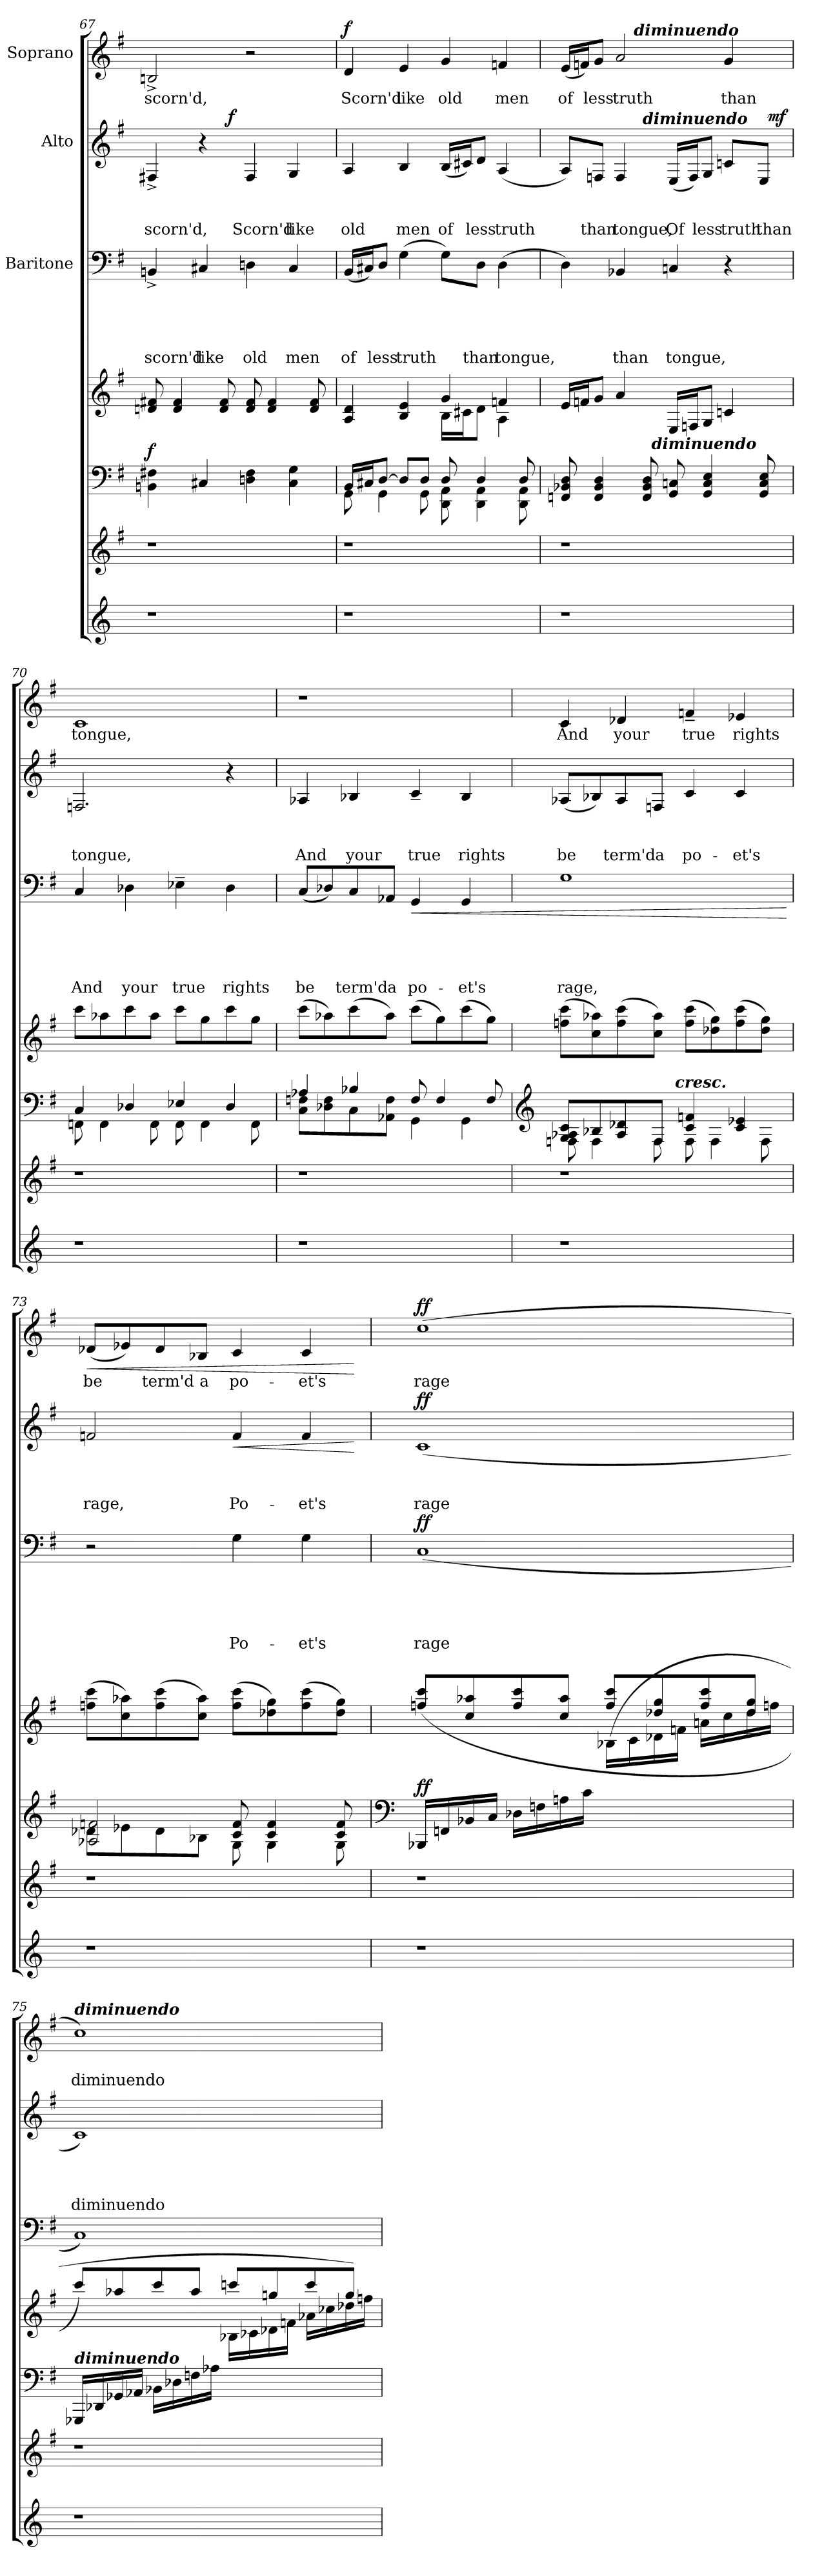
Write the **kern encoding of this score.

**kern	**kern	**kern	**kern	**dynam	**kern	**text	**text	**text	**text	**text	**dynam	**kern	**text	**text	**text	**text	**dynam	**kern	**text	**text	**dynam
*part6	*part5	*part4	*part4	*part4	*part3	*part3	*part3	*part3	*part3	*part3	*part3	*part2	*part2	*part2	*part2	*part2	*part2	*part1	*part1	*part1	*part1
*staff7	*staff6	*staff5	*staff4	*staff4/5	*staff3	*staff3	*staff3	*staff3	*staff3	*staff3	*staff3	*staff2	*staff2	*staff2	*staff2	*staff2	*staff2	*staff1	*staff1	*staff1	*staff1
*	*	*	*	*	*I"Baritone	*	*	*	*	*	*	*I"Alto	*	*	*	*	*	*I"Soprano	*	*	*
!!LO:PB:g=z
*clefG2	*clefG2	*clefF4	*clefG2	*	*clefF4	*	*	*	*	*	*	*clefG2	*	*	*	*	*	*clefG2	*	*	*
*	*ITrd-3c-5	*ITrd-3c-5	*ITrd-3c-5	*	*ITrd-3c-5	*	*	*	*	*	*	*ITrd-3c-5	*	*	*	*	*	*ITrd-3c-5	*	*	*
*k[]	*k[]	*k[]	*k[]	*	*k[]	*	*	*	*	*	*	*k[]	*	*	*	*	*	*k[]	*	*	*
*C:	*C:	*C:	*C:	*	*C:	*	*	*	*	*	*	*C:	*	*	*	*	*	*C:	*	*	*
=67	=67	=67	=67	=67	=67	=67	=67	=67	=67	=67	=67	=67	=67	=67	=67	=67	=67	=67	=67	=67	=67
!	!	!	!	!LO:DY:a=2	!	!	!	!	!	!LO:LY:b	!	!	!	!	!LO:LY:b	!	!	!	!LO:LY:b	!	!
*	*	*	*	*	*	*	*	*	*	*	*	*^	*	*	*	*	*	*	*	*	*
1r	1r	4En\ 4Bn\	8gn/ 8bn/	f	4En^</	.	.	.	.	scorn'd	.	4Bn^</	4ryy	.	.	scorn'd,	.	.	2en^</	scorn'd,	.	.
.	.	.	4g/ 4b/	.	.	.	.	.	.	.	.	.	.	.	.	.	.	.	.	.	.	.
!	!	!	!	!	!	!	!	!	!	!LO:LY:b	!	!	!	!	!	!	!	!	!	!	!	!
.	.	4F#X/	.	.	4F#X/	.	.	.	.	like	.	4r	8ryy	.	.	.	.	.	.	.	.	.
.	.	.	8g/ 8b/	.	.	.	.	.	.	.	.	.	32ryy	.	.	.	.	.	.	.	.	.
!	!	!	!	!	!	!	!	!	!	!	!	!	!	!	!	!	!	!LO:DY:a	!	!	!	!
.	.	.	.	.	.	.	.	.	.	.	.	.	2ryy	.	.	.	.	f	.	.	.	.
!	!	!	!	!	!	!	!	!	!	!LO:LY:b	!	!	!	!	!	!LO:LY:b	!	!	!	!	!	!
.	.	4Gn\ 4B\	8g/ 8b/	.	4Gn\	.	.	.	.	old	.	4B/	.	.	.	Scorn'd	.	.	2r	.	.	.
.	.	.	4g/ 4b/	.	.	.	.	.	.	.	.	.	.	.	.	.	.	.	.	.	.	.
!	!	!	!	!	!	!	!	!	!	!LO:LY:b	!	!	!	!	!	!LO:LY:b	!	!	!	!	!	!
.	.	4F#\ 4c\	.	.	4F#/	.	.	.	.	men	.	4c/	.	.	.	like	.	.	.	.	.	.
.	.	.	8g/ 8b/	.	.	.	.	.	.	.	.	.	.	.	.	.	.	.	.	.	.	.
.	.	.	.	.	.	.	.	.	.	.	.	.	16.ryy	.	.	.	.	.	.	.	.	.
=68	=68	=68	=68	=68	=68	=68	=68	=68	=68	=68	=68	=68	=68	=68	=68	=68	=68	=68	=68	=68	=68	=68
*	*	*^	*^	*	*	*	*	*	*	*	*	*	*	*	*	*	*	*	*	*	*	*
!	!	!	!	!	!	!	!	!	!	!	!	!LO:LY:b	!	!	!	!	!	!LO:LY:b	!	!	!	!LO:LY:b	!	!LO:DY:a
*	*	*	*	*	*	*	*	*	*	*	*	*	*	*v	*v	*	*	*	*	*	*	*	*	*
1r	1r	16E/LL	8C\	4d/ 4g/	2ryy	.	(>16E/LL	.	.	.	.	of	.	4d/	.	.	old	.	.	4g/	Scorn'd	.	f
.	.	16F#X/J	.	.	.	.	16F#X/J)	.	.	.	.	.	.	.	.	.	.	.	.	.	.	.	.
!	!	!	!	!	!	!	!	!	!	!	!	!LO:LY:b	!	!	!	!	!	!	!	!	!	!	!
.	.	[>8G/J	4C\	.	.	.	8G/J	.	.	.	.	less	.	.	.	.	.	.	.	.	.	.	.
!	!	!	!	!	!	!	!	!	!	!	!	!LO:LY:b	!	!	!	!	!LO:LY:b	!	!	!	!LO:LY:b	!	!
.	.	8G/L]	.	4e/ 4a/	.	.	(>4c\	.	.	.	.	truth	.	4e/	.	.	men	.	.	4a/	like	.	.
.	.	8G/J	8C\	.	.	.	.	.	.	.	.	.	.	.	.	.	.	.	.	.	.	.	.
!	!	!	!	!	!	!	!	!	!	!	!	!	!	!	!	!	!LO:LY:b	!	!	!	!LO:LY:b	!	!
.	.	8GG\ 8D\	8G/	16e\LL	4cc/	.	8c\L)	.	.	.	.	.	.	(>16e/LL	.	.	of	.	.	4cc/	old	.	.
.	.	.	.	16f#X\J	.	.	.	.	.	.	.	.	.	16f#X/J)	.	.	.	.	.	.	.	.	.
!	!	!	!	!	!	!	!	!	!	!	!	!LO:LY:b	!	!	!	!	!LO:LY:b	!	!	!	!	!	!
.	.	4GG\ 4D\	4G/	8g\J	.	.	8G\J	.	.	.	.	than	.	8g/J	.	.	less	.	.	.	.	.	.
!	!	!	!	!	!	!	!	!	!	!	!	!LO:LY:b	!	!	!	!	!LO:LY:b	!	!	!	!LO:LY:b	!	!
.	.	.	.	4b-X/	4d\	.	(<4G\	.	.	.	.	tongue,	.	(4d/	.	.	truth	.	.	4b-X/	men	.	.
.	.	8GG\ 8D\	8G/	.	.	.	.	.	.	.	.	.	.	.	.	.	.	.	.	.	.	.	.
*	*	*	*	*v	*v	*	*	*	*	*	*	*	*	*	*	*	*	*	*	*	*	*	*
=69	=69	=69	=69	=69	=69	=69	=69	=69	=69	=69	=69	=69	=69	=69	=69	=69	=69	=69	=69	=69	=69	=69
!	!	!	!	!	!	!	!	!	!	!	!	!	!	!	!	!	!	!	!	!LO:LY:b	!	!
*	*	*	*	*	*	*	*	*	*	*	*	*	*^	*	*	*	*	*	*^	*	*	*
*	*	*	*	*	*	*	*	*	*	*	*	*	*	*^	*	*	*	*	*	*	*	*	*	*
1r	1r	8BB-X/ 8E-X/ 8G/	4ryy	16a/LL	.	4G\)	.	.	.	.	.	.	8d/L)	2ryy	4.ryy	.	.	.	.	.	(>16a/LL	4ryy	of	.	.
.	.	.	.	16b-X/J	.	.	.	.	.	.	.	.	.	.	.	.	.	.	.	.	16b-X/J)	.	.	.	.
!	!	!	!	!	!	!	!	!	!	!	!	!	!	!	!	!	!	!LO:LY:b	!	!	!	!	!LO:LY:b	!	!
.	.	4BB-/ 4E-/ 4G/	.	8cc/J	.	.	.	.	.	.	.	.	8B-X/J	.	.	.	.	than	.	.	8cc/J	.	less	.	.
!	!	!	!	!	!	!	!	!	!	!	!LO:LY:b	!	!	!	!	!	!	!LO:LY:b	!	!	!	!	!LO:LY:b	!	!
.	.	.	8ryy	4dd/	.	4E-X/	.	.	.	.	than	.	4B-/	.	.	.	.	tongue,	.	.	2dd/	16.ryy	truth	.	.
!	!	!	!	!	!	!	!	!	!	!	!	!	!	!	!	!	!	!	!	!	!	!LO:TX:a:Bi:t=diminuendo	!	!	!
.	.	.	.	.	.	.	.	.	.	.	.	.	.	.	.	.	.	.	.	.	.	2ryy	.	.	.
!	!	!	!	!	!	!	!	!	!	!	!	!	!	!	!LO:TX:a:Bi:t=diminuendo	!	!	!	!	!	!	!	!	!	!
.	.	8BB-/ 8E-/ 8G/	32ryy	.	.	.	.	.	.	.	.	.	.	.	2ryy	.	.	.	.	.	.	.	.	.	.
!	!	!	!LO:TX:a:Bi:t=diminuendo	!	!	!	!	!	!	!	!	!	!	!	!	!	!	!	!	!	!	!	!	!	!
.	.	.	2ryy	.	.	.	.	.	.	.	.	.	.	.	.	.	.	.	.	.	.	.	.	.	.
!	!	!	!	!	!	!	!	!	!	!	!LO:LY:b	!	!	!	!	!	!	!LO:LY:b	!	!	!	!	!	!	!
.	.	8C/ 8Fn/	.	16A/LL	.	4Fn/	.	.	.	.	tongue,	.	(>16A/LL	4ryy	.	.	.	Of	.	.	.	.	.	.	.
.	.	.	.	16B-X/J	.	.	.	.	.	.	.	.	16B-/J)	.	.	.	.	.	.	.	.	.	.	.	.
!	!	!	!	!	!	!	!	!	!	!	!	!	!	!	!	!	!	!LO:LY:b	!	!	!	!	!	!	!
.	.	4C/ 4F/ 4A/	.	8c/J	.	.	.	.	.	.	.	.	8c/J	.	.	.	.	less	.	.	.	.	.	.	.
!	!	!	!	!	!	!	!	!	!	!	!	!	!	!	!	!	!	!LO:LY:b	!	!	!	!	!LO:LY:b	!	!
.	.	.	.	4fn/	.	4r	.	.	.	.	.	.	8fn/L	8ryy	.	.	.	truth	.	.	4cc/	.	than	.	.
.	.	.	.	.	.	.	.	.	.	.	.	.	.	.	.	.	.	.	.	.	.	8ryy	.	.	.
!	!	!	!	!	!	!	!	!	!	!	!	!	!	!	!	!	!	!LO:LY:b	!	!	!	!	!	!	!
.	.	8C/ 8F/ 8A/	.	.	.	.	.	.	.	.	.	.	8A/J	32ryy	8ryy	.	.	than	.	.	.	.	.	.	.
!	!	!	!	!	!	!	!	!	!	!	!	!	!	!	!	!	!	!	!	!LO:DY:b	!	!	!	!	!
.	.	.	16.ryy	.	.	.	.	.	.	.	.	.	.	16.ryy	.	.	.	.	.	mf	.	.	.	.	.
.	.	.	.	.	.	.	.	.	.	.	.	.	.	.	.	.	.	.	.	.	.	32ryy	.	.	.
=70	=70	=70	=70	=70	=70	=70	=70	=70	=70	=70	=70	=70	=70	=70	=70	=70	=70	=70	=70	=70	=70	=70	=70	=70	=70
!	!	!	!	!	!	!	!	!	!	!	!LO:LY:b	!	!	!	!	!	!	!LO:LY:b	!	!	!	!	!LO:LY:b	!	!
*	*	*	*	*	*	*	*	*	*	*	*	*	*v	*v	*v	*	*	*	*	*	*	*	*	*	*
*	*	*	*	*	*	*	*	*	*	*	*	*	*	*	*	*	*	*	*v	*v	*	*	*
1r	1r	8BB-X\	4F/	8fff\L	.	4F/	.	.	.	.	And	.	2.B-X/	.	.	tongue,	.	.	1f	tongue,	.	.
.	.	4BB-\	.	8ddd-X\	.	.	.	.	.	.	.	.	.	.	.	.	.	.	.	.	.	.
!	!	!	!	!	!	!	!	!	!	!	!LO:LY:b	!	!	!	!	!	!	!	!	!	!	!
.	.	.	4G-X/	8fff\	.	4G-X\	.	.	.	.	your	.	.	.	.	.	.	.	.	.	.	.
.	.	8BB-\	.	8ddd-\J	.	.	.	.	.	.	.	.	.	.	.	.	.	.	.	.	.	.
!	!	!	!	!	!	!	!	!	!	!	!LO:LY:b	!	!	!	!	!	!	!	!	!	!	!
.	.	8BB-\	4A-X/	8fff\L	.	4A-X~>\	.	.	.	.	true	.	.	.	.	.	.	.	.	.	.	.
.	.	4BB-\	.	8ccc\	.	.	.	.	.	.	.	.	.	.	.	.	.	.	.	.	.	.
!	!	!	!	!	!	!	!	!	!	!	!LO:LY:b	!	!	!	!	!	!	!	!	!	!	!
.	.	.	4G-/	8fff\	.	4G-\	.	.	.	.	rights	.	4r	.	.	.	.	.	.	.	.	.
.	.	8BB-\	.	8ccc\J	.	.	.	.	.	.	.	.	.	.	.	.	.	.	.	.	.	.
!!LO:PB:g=z
=71	=71	=71	=71	=71	=71	=71	=71	=71	=71	=71	=71	=71	=71	=71	=71	=71	=71	=71	=71	=71	=71	=71
!	!	!	!	!	!	!	!	!	!	!	!LO:LY:b	!	!	!	!	!LO:LY:b	!	!	!	!	!	!
1r	1r	8F\ 8B-X\L	4d-X/	(>8fff\L	.	(<8F/L	.	.	.	.	be	.	4d-X/	.	.	And	.	.	1r	.	.	.
.	.	8G-X\ 8B-\	.	8ddd-X\)	.	8G-X/)	.	.	.	.	.	.	.	.	.	.	.	.	.	.	.	.
!	!	!	!	!	!	!	!	!	!	!	!LO:LY:b	!	!	!	!	!LO:LY:b	!	!	!	!	!	!
.	.	8F\	4e-X/	(>8fff\	.	8F/	.	.	.	.	term'd	.	4e-X/	.	.	your	.	.	.	.	.	.
!	!	!	!	!	!	!	!	!	!	!	!LO:LY:b	!	!	!	!	!	!	!	!	!	!	!
.	.	8D-X\ 8B-\J	.	8ddd-\J)	.	8D-X/J	.	.	.	.	a	.	.	.	.	.	.	.	.	.	.	.
!	!	!	!	!	!	!	!	!	!	!	!LO:LY:b	!LO:HP:b	!	!	!	!LO:LY:b	!	!	!	!	!	!
.	.	8B-/	4C\	(>8fff\L	.	4C/	.	.	.	.	po-	<	4f~</	.	.	true	.	.	.	.	.	.
.	.	4B-/	.	8ccc\)	.	.	.	.	.	.	.	.	.	.	.	.	.	.	.	.	.	.
!	!	!	!	!	!	!	!	!	!	!	!LO:LY:b	!	!	!	!	!LO:LY:b	!	!	!	!	!	!
.	.	.	4C\	(>8fff\	.	4C/	.	.	.	.	-et's	.	4e-/	.	.	rights	.	.	.	.	.	.
.	.	8B-/	.	8ccc\J)	.	.	.	.	.	.	.	.	.	.	.	.	.	.	.	.	.	.
*	*	*v	*v	*	*	*	*	*	*	*	*	*	*	*	*	*	*	*	*	*	*	*
=72	=72	=72	=72	=72	=72	=72	=72	=72	=72	=72	=72	=72	=72	=72	=72	=72	=72	=72	=72	=72	=72
*	*	*clefG2	*	*	*	*	*	*	*	*	*	*	*	*	*	*	*	*	*	*	*
*	*	*^	*	*	*	*	*	*	*	*	*	*	*	*	*	*	*	*	*	*	*
!	!	!	!	!	!	!	!	!	!	!	!LO:LY:b	!	!	!	!	!LO:LY:b	!	!	!	!LO:LY:b	!	!
*	*	*	*^	*	*	*	*	*	*	*	*	*	*	*	*	*	*	*	*	*	*	*
1r	1r	8c/ 8d-X/ 8f/L	8B-X\	4...ryy	(>8bb-X\ 8fff\L	.	1c	.	.	.	.	rage,	.	(>8d-X/L	.	.	be	.	.	4f/	And	.	.
.	.	8e-X/	4B-\	.	8ff\ 8ddd-X\)	.	.	.	.	.	.	.	.	8e-X/)	.	.	.	.	.	.	.	.	.
!	!	!	!	!	!	!	!	!	!	!	!	!	!	!	!	!	!LO:LY:b	!	!	!	!LO:LY:b	!	!
.	.	8d-/ 8g-X/	.	.	(>8bb-\ 8fff\	.	.	.	.	.	.	.	.	8d-/	.	.	term'd	.	.	4g-X/	your	.	.
!	!	!	!	!	!	!	!	!	!	!	!	!	!	!	!	!	!LO:LY:b	!	!	!	!	!	!
.	.	8B-/J	8B-\	.	8ff\ 8ddd-\J)	.	.	.	.	.	.	.	.	8B-X/J	.	.	a	.	.	.	.	.	.
!	!	!	!	!LO:TX:a:Bi:t=cresc.	!	!	!	!	!	!	!	!	!	!	!	!	!	!	!	!	!	!	!
.	.	.	.	2ryy	.	.	.	.	.	.	.	.	.	.	.	.	.	.	.	.	.	.	.
!	!	!	!	!	!	!	!	!	!	!	!	!	!	!	!	!	!LO:LY:b	!	!	!	!LO:LY:b	!	!
.	.	4f/ 4b-X/	8B-\	.	(>8bb-\ 8fff\L	.	.	.	.	.	.	.	.	4f/	.	.	po-	.	.	4b-X~</	true	.	.
.	.	.	4B-\	.	8gg-X\ 8ccc\)	.	.	.	.	.	.	.	.	.	.	.	.	.	.	.	.	.	.
!	!	!	!	!	!	!	!	!	!	!	!	!	!	!	!	!	!LO:LY:b	!	!	!	!LO:LY:b	!	!
.	.	4f/ 4a-X/	.	.	(>8bb-\ 8fff\	.	.	.	.	.	.	.	.	4f/	.	.	-et's	.	.	4a-X/	rights	.	.
.	.	.	8B-\	.	8gg-\ 8ccc\J)	.	.	.	.	.	.	.	.	.	.	.	.	.	.	.	.	.	.
.	.	.	.	32ryy	.	.	.	.	.	.	.	.	.	.	.	.	.	.	.	.	.	.	.
.	.	.	.	.	.	.	.	.	.	.	.	.	[	.	.	.	.	.	.	.	.	.	.
=73	=73	=73	=73	=73	=73	=73	=73	=73	=73	=73	=73	=73	=73	=73	=73	=73	=73	=73	=73	=73	=73	=73	=73
!	!	!	!	!	!	!	!	!	!	!	!	!	!	!	!	!	!LO:LY:b	!	!	!	!LO:LY:b	!	!LO:HP:b
*	*	*	*v	*v	*	*	*	*	*	*	*	*	*	*	*	*	*	*	*	*	*	*	*
1r	1r	8g-X\L	2d-X/ 2b-X/	(>8bb-X\ 8fff\L	.	2r	.	.	.	.	.	.	2b-X/	.	.	rage,	.	.	(>8g-X/L	be	.	<
.	.	8a-X\	.	8ff\ 8ddd-X\)	.	.	.	.	.	.	.	.	.	.	.	.	.	.	8a-X/)	.	.	.
!	!	!	!	!	!	!	!	!	!	!	!	!	!	!	!	!	!	!	!	!LO:LY:b	!	!
.	.	8g-\	.	(>8bb-\ 8fff\	.	.	.	.	.	.	.	.	.	.	.	.	.	.	8g-/	term'd	.	.
!	!	!	!	!	!	!	!	!	!	!	!	!	!	!	!	!	!	!	!	!LO:LY:b	!	!
.	.	8e-X\J	.	8ff\ 8ddd-\J)	.	.	.	.	.	.	.	.	.	.	.	.	.	.	8e-X/J	a	.	.
!	!	!	!	!	!	!	!	!	!	!	!LO:LY:b	!	!	!	!	!LO:LY:b	!	!LO:HP:b	!	!LO:LY:b	!	!
.	.	8f/ 8b-/	8c\	(>8bb-\ 8fff\L	.	4c\	.	.	.	.	Po-	.	4b-/	.	.	Po-	.	<	4f/	po-	.	.
.	.	4f/ 4b-/	4c\	8gg-X\ 8ccc\)	.	.	.	.	.	.	.	.	.	.	.	.	.	.	.	.	.	.
!	!	!	!	!	!	!	!	!	!	!	!LO:LY:b	!	!	!	!	!LO:LY:b	!	!	!	!LO:LY:b	!	!
.	.	.	.	(>8bb-\ 8fff\	.	4c\	.	.	.	.	-et's	.	4b-/	.	.	-et's	.	.	4f/	-et's	.	.
.	.	8f/ 8b-/	8c\	8gg-\ 8ccc\J)	.	.	.	.	.	.	.	.	.	.	.	.	.	.	.	.	.	.
*	*	*v	*v	*	*	*	*	*	*	*	*	*	*	*	*	*	*	*	*	*	*	*
.	.	.	.	.	.	.	.	.	.	.	.	.	.	.	.	.	[	.	.	.	[
!!LO:PB:g=z
=74	=74	=74	=74	=74	=74	=74	=74	=74	=74	=74	=74	=74	=74	=74	=74	=74	=74	=74	=74	=74	=74
*	*	*clefF4	*	*	*	*	*	*	*	*	*	*	*	*	*	*	*	*	*	*	*
*	*	*	*^	*	*	*	*	*	*	*	*	*	*	*	*	*	*	*	*	*	*
!	!	!	!	!	!LO:DY:a=2	!	!	!	!	!	!LO:LY:b	!LO:DY:a	!	!	!	!LO:LY:b	!	!LO:DY:a	!	!LO:LY:b	!	!LO:DY:a
1r	1r	16EE-X/LL	(>8bb-X/ 8fff/L	2ryy	ff	(<1F	.	.	.	.	rage	ff	(>1f	.	.	rage	.	ff	(<1ff	rage	.	ff
.	.	16BB-X/	.	.	.	.	.	.	.	.	.	.	.	.	.	.	.	.	.	.	.	.
.	.	16E-X/	8ff/ 8ddd-X/	.	.	.	.	.	.	.	.	.	.	.	.	.	.	.	.	.	.	.
.	.	16F/JJ	.	.	.	.	.	.	.	.	.	.	.	.	.	.	.	.	.	.	.	.
.	.	16G-X\LL	8bb-/ 8fff/	.	.	.	.	.	.	.	.	.	.	.	.	.	.	.	.	.	.	.
.	.	16B-X\	.	.	.	.	.	.	.	.	.	.	.	.	.	.	.	.	.	.	.	.
.	.	16dn\	8ff/ 8ddd-/J	.	.	.	.	.	.	.	.	.	.	.	.	.	.	.	.	.	.	.
.	.	16f\JJ	.	.	.	.	.	.	.	.	.	.	.	.	.	.	.	.	.	.	.	.
.	.	2ryy	8bb-/ 8fff/L	(16e-X\LL	.	.	.	.	.	.	.	.	.	.	.	.	.	.	.	.	.	.
.	.	.	.	16f\	.	.	.	.	.	.	.	.	.	.	.	.	.	.	.	.	.	.
.	.	.	8gg-X/ 8ccc/	16g-X\	.	.	.	.	.	.	.	.	.	.	.	.	.	.	.	.	.	.
.	.	.	.	16b-X\JJ	.	.	.	.	.	.	.	.	.	.	.	.	.	.	.	.	.	.
.	.	.	8bb-/ 8fff/	16ddn\LL	.	.	.	.	.	.	.	.	.	.	.	.	.	.	.	.	.	.
.	.	.	.	16ff\	.	.	.	.	.	.	.	.	.	.	.	.	.	.	.	.	.	.
.	.	.	8gg-/ 8ccc/J	16gg-\	.	.	.	.	.	.	.	.	.	.	.	.	.	.	.	.	.	.
.	.	.	.	16bb-X\JJ	.	.	.	.	.	.	.	.	.	.	.	.	.	.	.	.	.	.
=75	=75	=75	=75	=75	=75	=75	=75	=75	=75	=75	=75	=75	=75	=75	=75	=75	=75	=75	=75	=75	=75	=75
!	!	!	!	!	!	!	!	!	!	!	!	!	!	!	!	!	!	!	!LO:TX:a:Bi:t=diminuendo	!	!	!
!	!	!LO:TX:a:Bi:t=diminuendo	!	!	!	!	!	!	!	!	!	!	!	!	!	!	!	!	!	!	!	!
!	!	!	!	!	!	!	!	!	!	!	!	!	!	!	!	!	!LO:LY:b	!	!	!	!LO:LY:b	!
1r	1r	16CC-X/LL	(>8fff/L)	2ryy	.	1F)	.	.	.	.	.	.	1f)	.	.	.	diminuendo	.	1ff)	.	diminuendo	.
.	.	16GG-X/	.	.	.	.	.	.	.	.	.	.	.	.	.	.	.	.	.	.	.	.
.	.	16C-X/	8ddd-X/	.	.	.	.	.	.	.	.	.	.	.	.	.	.	.	.	.	.	.
.	.	16D-X/JJ	.	.	.	.	.	.	.	.	.	.	.	.	.	.	.	.	.	.	.	.
.	.	16E-X\LL	8fff/	.	.	.	.	.	.	.	.	.	.	.	.	.	.	.	.	.	.	.
.	.	16G-X\	.	.	.	.	.	.	.	.	.	.	.	.	.	.	.	.	.	.	.	.
.	.	16B-X\	8ddd-/J	.	.	.	.	.	.	.	.	.	.	.	.	.	.	.	.	.	.	.
.	.	16d-X\JJ	.	.	.	.	.	.	.	.	.	.	.	.	.	.	.	.	.	.	.	.
.	.	2ryy	16e-X\LL	8fffn/L	.	.	.	.	.	.	.	.	.	.	.	.	.	.	.	.	.	.
.	.	.	16f-X\	.	.	.	.	.	.	.	.	.	.	.	.	.	.	.	.	.	.	.
.	.	.	16g-X\	8cccn/	.	.	.	.	.	.	.	.	.	.	.	.	.	.	.	.	.	.
.	.	.	16b-X\JJ	.	.	.	.	.	.	.	.	.	.	.	.	.	.	.	.	.	.	.
.	.	.	16dd-X\LL	8fff/	.	.	.	.	.	.	.	.	.	.	.	.	.	.	.	.	.	.
.	.	.	16ff-X\	.	.	.	.	.	.	.	.	.	.	.	.	.	.	.	.	.	.	.
.	.	.	16gg-X\	8ccc/J)	.	.	.	.	.	.	.	.	.	.	.	.	.	.	.	.	.	.
.	.	.	16bb-X\JJ	.	.	.	.	.	.	.	.	.	.	.	.	.	.	.	.	.	.	.
*	*	*	*v	*v	*	*	*	*	*	*	*	*	*	*	*	*	*	*	*	*	*	*
=	=	=	=	=	=	=	=	=	=	=	=	=	=	=	=	=	=	=	=	=	=
*-	*-	*-	*-	*-	*-	*-	*-	*-	*-	*-	*-	*-	*-	*-	*-	*-	*-	*-	*-	*-	*-
